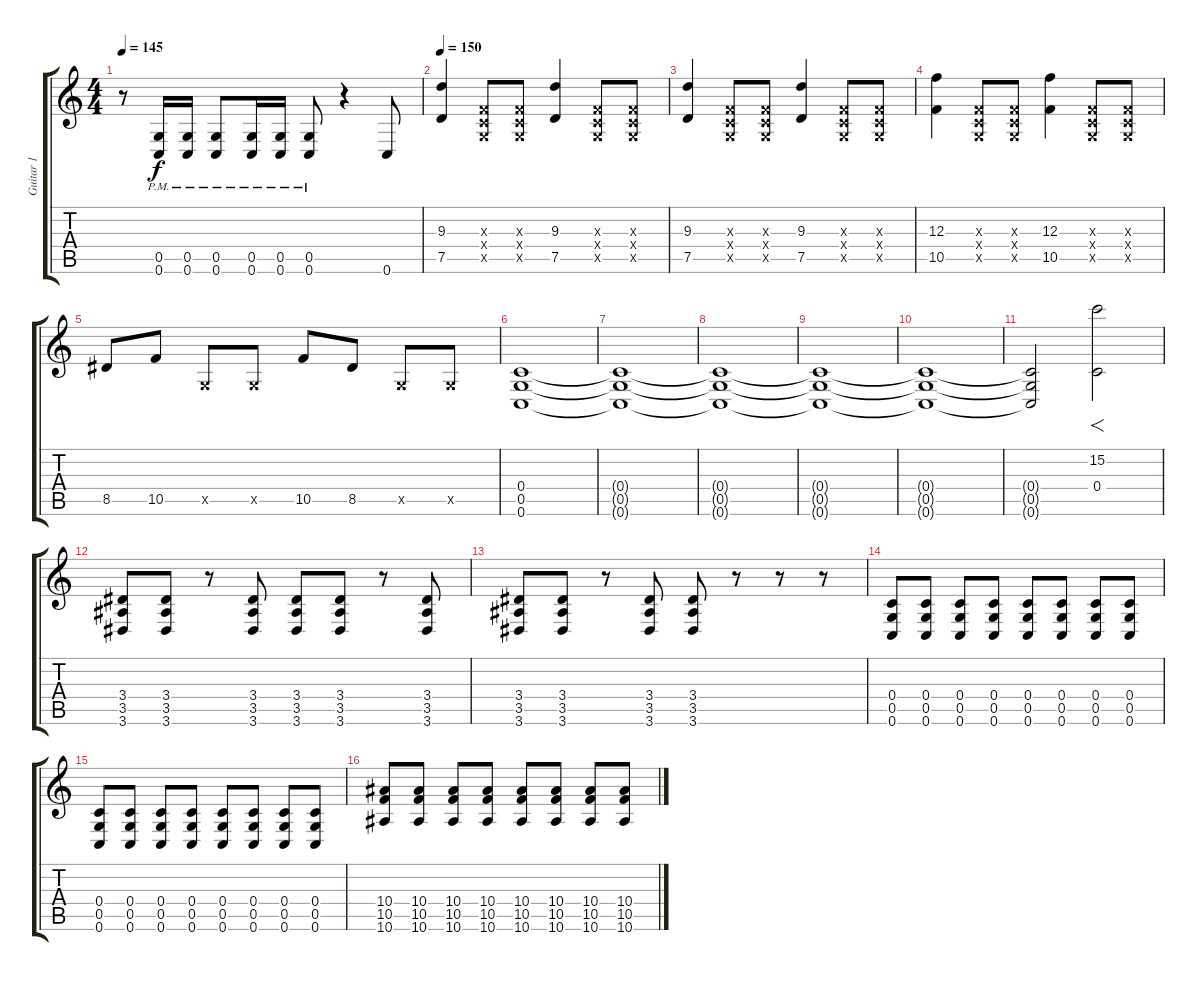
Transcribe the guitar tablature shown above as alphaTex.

\track ("Guitar 1" "Guitar 1") {instrument distortionguitar}
\staff {score tabs}
\tuning (D4 A3 F3 C3 G2 C2) {hide}
\ts (4 4)
\tempo 145
\clef g2
\ks c
r.8{dy f} (0.5{pm} 0.6{pm}).16 (0.5{pm} 0.6{pm}).16 (0.5{pm} 0.6{pm}).8 (0.5{pm} 0.6{pm}).16 (0.5{pm} 0.6{pm}).16 (0.5{pm} 0.6{pm}).8 r.4 0.6.8 |
\tempo 150
(9.3 7.5).4 (0.3{x} 0.4{x} 0.5{x}).8 (0.3{x} 0.4{x} 0.5{x}).8 (9.3 7.5).4 (0.3{x} 0.4{x} 0.5{x}).8 (0.3{x} 0.4{x} 0.5{x}).8 |
(9.3 7.5).4 (0.3{x} 0.4{x} 0.5{x}).8 (0.3{x} 0.4{x} 0.5{x}).8 (9.3 7.5).4 (0.3{x} 0.4{x} 0.5{x}).8 (0.3{x} 0.4{x} 0.5{x}).8 |
(12.3 10.5).4 (0.3{x} 0.4{x} 0.5{x}).8 (0.3{x} 0.4{x} 0.5{x}).8 (12.3 10.5).4 (0.3{x} 0.4{x} 0.5{x}).8 (0.3{x} 0.4{x} 0.5{x}).8 |
8.5.8 10.5.8 0.5{x}.8 0.5{x}.8 10.5.8 8.5.8 0.5{x}.8 0.5{x}.8 |
(0.4 0.5 0.6).1 |
(0.4{t} 0.5{t} 0.6{t}).1{volume 0} |
(0.4{t} 0.5{t} 0.6{t}).1 |
(0.4{t} 0.5{t} 0.6{t}).1 |
(0.4{t} 0.5{t} 0.6{t}).1 |
(0.4{t} 0.5{t} 0.6{t}).2 (15.2 0.4).2{f volume 13} |
(3.4 3.5 3.6).8 (3.4 3.5 3.6).8 r.8 (3.4 3.5 3.6).8 (3.4 3.5 3.6).8 (3.4 3.5 3.6).8 r.8 (3.4 3.5 3.6).8 |
(3.4 3.5 3.6).8 (3.4 3.5 3.6).8 r.8 (3.4 3.5 3.6).8 (3.4 3.5 3.6).8 r.8 r.8 r.8 |
(0.4 0.5 0.6).8 (0.4 0.5 0.6).8 (0.4 0.5 0.6).8 (0.4 0.5 0.6).8 (0.4 0.5 0.6).8 (0.4 0.5 0.6).8 (0.4 0.5 0.6).8 (0.4 0.5 0.6).8 |
(0.4 0.5 0.6).8 (0.4 0.5 0.6).8 (0.4 0.5 0.6).8 (0.4 0.5 0.6).8 (0.4 0.5 0.6).8 (0.4 0.5 0.6).8 (0.4 0.5 0.6).8 (0.4 0.5 0.6).8 |
(10.4 10.5 10.6).8 (10.4 10.5 10.6).8 (10.4 10.5 10.6).8 (10.4 10.5 10.6).8 (10.4 10.5 10.6).8 (10.4 10.5 10.6).8 (10.4 10.5 10.6).8 (10.4 10.5 10.6).8
